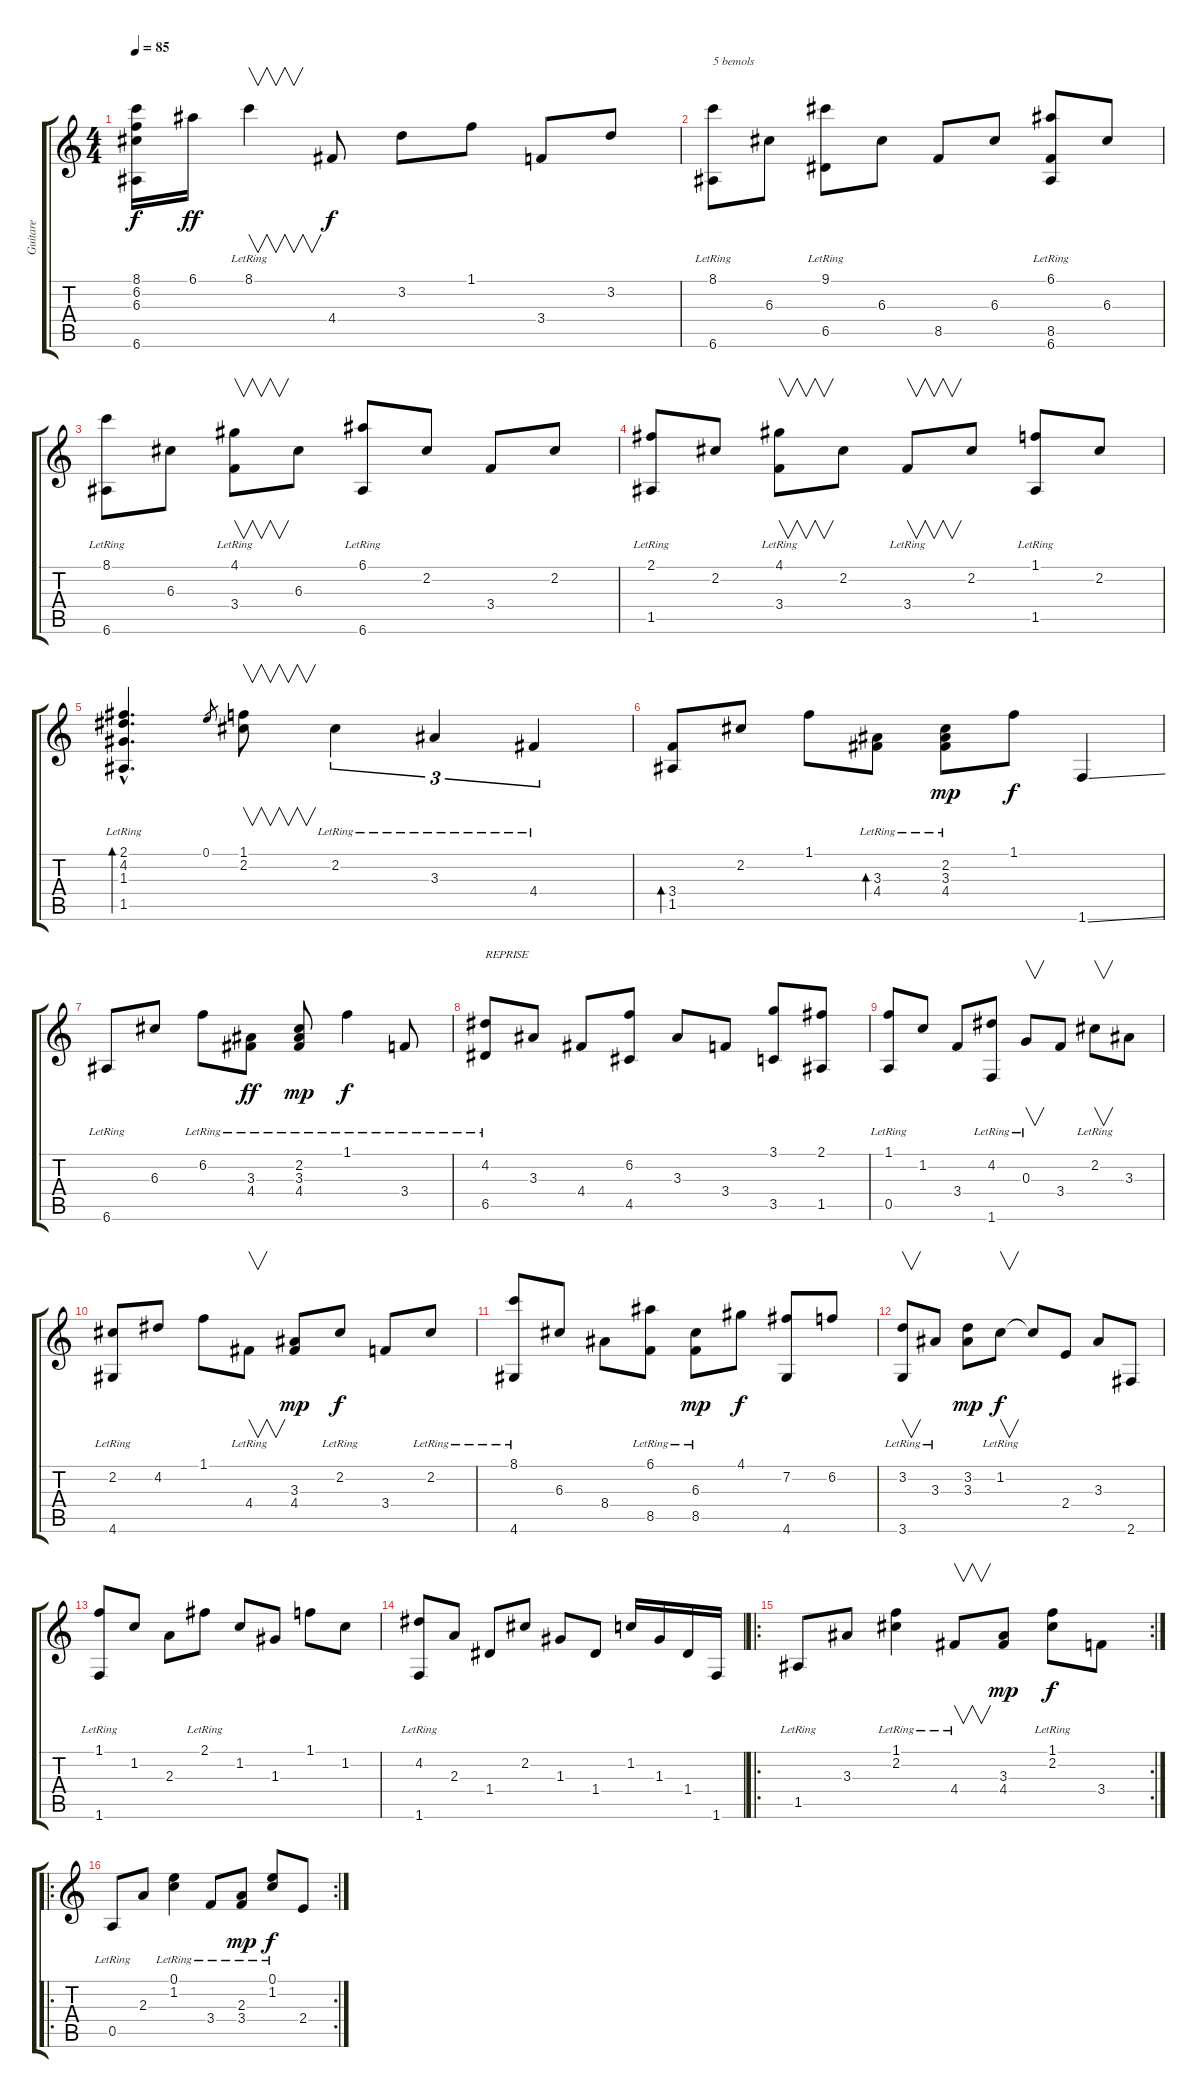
\track ("Guitare" "Guitare") {instrument acousticguitarnylon}
\staff {score tabs}
\tuning (E4 B3 G3 D3 A2 E2) {hide}
\ts (4 4)
\tempo 85
\clef g2
\ks c
(8.1 6.2 6.3 6.6).16{dy f} 6.1.16{dy ff} 8.1{lr}.4{v} 4.4.8{dy f} 3.2.8 1.1.8 3.4.8 3.2.8 |
(8.1{lr} 6.6{lr}).8{txt "5 bemols"} 6.3.8 (9.1{lr} 6.5).8 6.3.8 8.5.8 6.3.8 (6.1{lr} 8.5 6.6).8 6.3.8 |
(8.1{lr} 6.6{lr}).8 6.3.8 (4.1 3.4{lr}).8{v} 6.3.8 (6.1{lr} 6.6{lr}).8 2.2.8 3.4.8 2.2.8 |
(2.1{lr} 1.5{lr}).8 2.2.8 (4.1{lr} 3.4).8{v} 2.2.8 3.4{lr}.8{v} 2.2.8 (1.1{lr} 1.5).8 2.2.8 |
(2.1{hac} 4.2{hac} 1.3{hac} 1.5{hac lr}).4{d bd 120} 0.1.8{gr} (1.1 2.2).8{v} 2.2{lr}.4{tu (3 2)} 3.3{lr}.4{tu (3 2)} 4.4{lr}.4{tu (3 2)} |
(3.4 1.5).8{bd 120} 2.2.8 1.1.8 (3.3{lr} 4.4{lr}).8{bd 120} (2.2{lr} 3.3 4.4).8{dy mp} 1.1.8{dy f} 1.6{ss}.4 |
6.6{lr}.8 6.3.8 6.2{lr}.8 (3.3{lr} 4.4{lr}).8{dy ff} (2.2{lr} 3.3 4.4).8{dy mp} 1.1{lr}.4{dy f} 3.4{lr}.8 |
(4.2 6.5{lr}).8{txt "REPRISE"} 3.3.8 4.4.8 (6.2 4.5).8 3.3.8 3.4.8 (3.1 3.5).8 (2.1 1.5).8 |
(1.1 0.5{lr}).8 1.2.8 3.4.8 (4.2 1.6{lr}).8 0.3{lr}.8{v} 3.4.8 2.2{lr}.8{v} 3.3.8 |
(2.2{lr} 4.6{lr}).8 4.2.8 1.1.8 4.4{lr}.8{v} (3.3 4.4).8{dy mp} 2.2{lr}.8{dy f} 3.4.8 2.2{lr}.8 |
(8.1 4.6{lr}).8 6.3.8 8.4.8 (6.1 8.5{lr}).8 (6.3{lr} 8.5).8{dy mp} 4.1.8{dy f} (7.2 4.6).8 6.2.8 |
(3.2{lr} 3.6).8{v} 3.3{lr}.8 (3.2 3.3).8{dy mp} 1.2{lr}.8{v dy f} 1.2{t}.8 2.4.8 3.3.8 2.6.8 |
(1.1 1.6{lr}).8 1.2.8 2.3.8 2.1{lr}.8 1.2.8 1.3.8 1.1.8 1.2.8 |
(4.2 1.6{lr}).8 2.3.8 1.4.8 2.2.8 1.3.8 1.4.8 1.2.16 1.3.16 1.4.16 1.6.16 |
\ro
\rc 2
1.5{lr}.8 3.3.8 (1.1{lr} 2.2{lr}).4 4.4{lr}.8{v} (3.3 4.4).8{dy mp} (1.1 2.2{lr}).8{dy f} 3.4.8 |
\ro
\rc 2
0.5{lr}.8 2.3.8 (0.1 1.2{lr}).4 3.4{lr}.8 (2.3{lr} 3.4).8{dy mp} (0.1 1.2{lr}).8{dy f} 2.4.8
